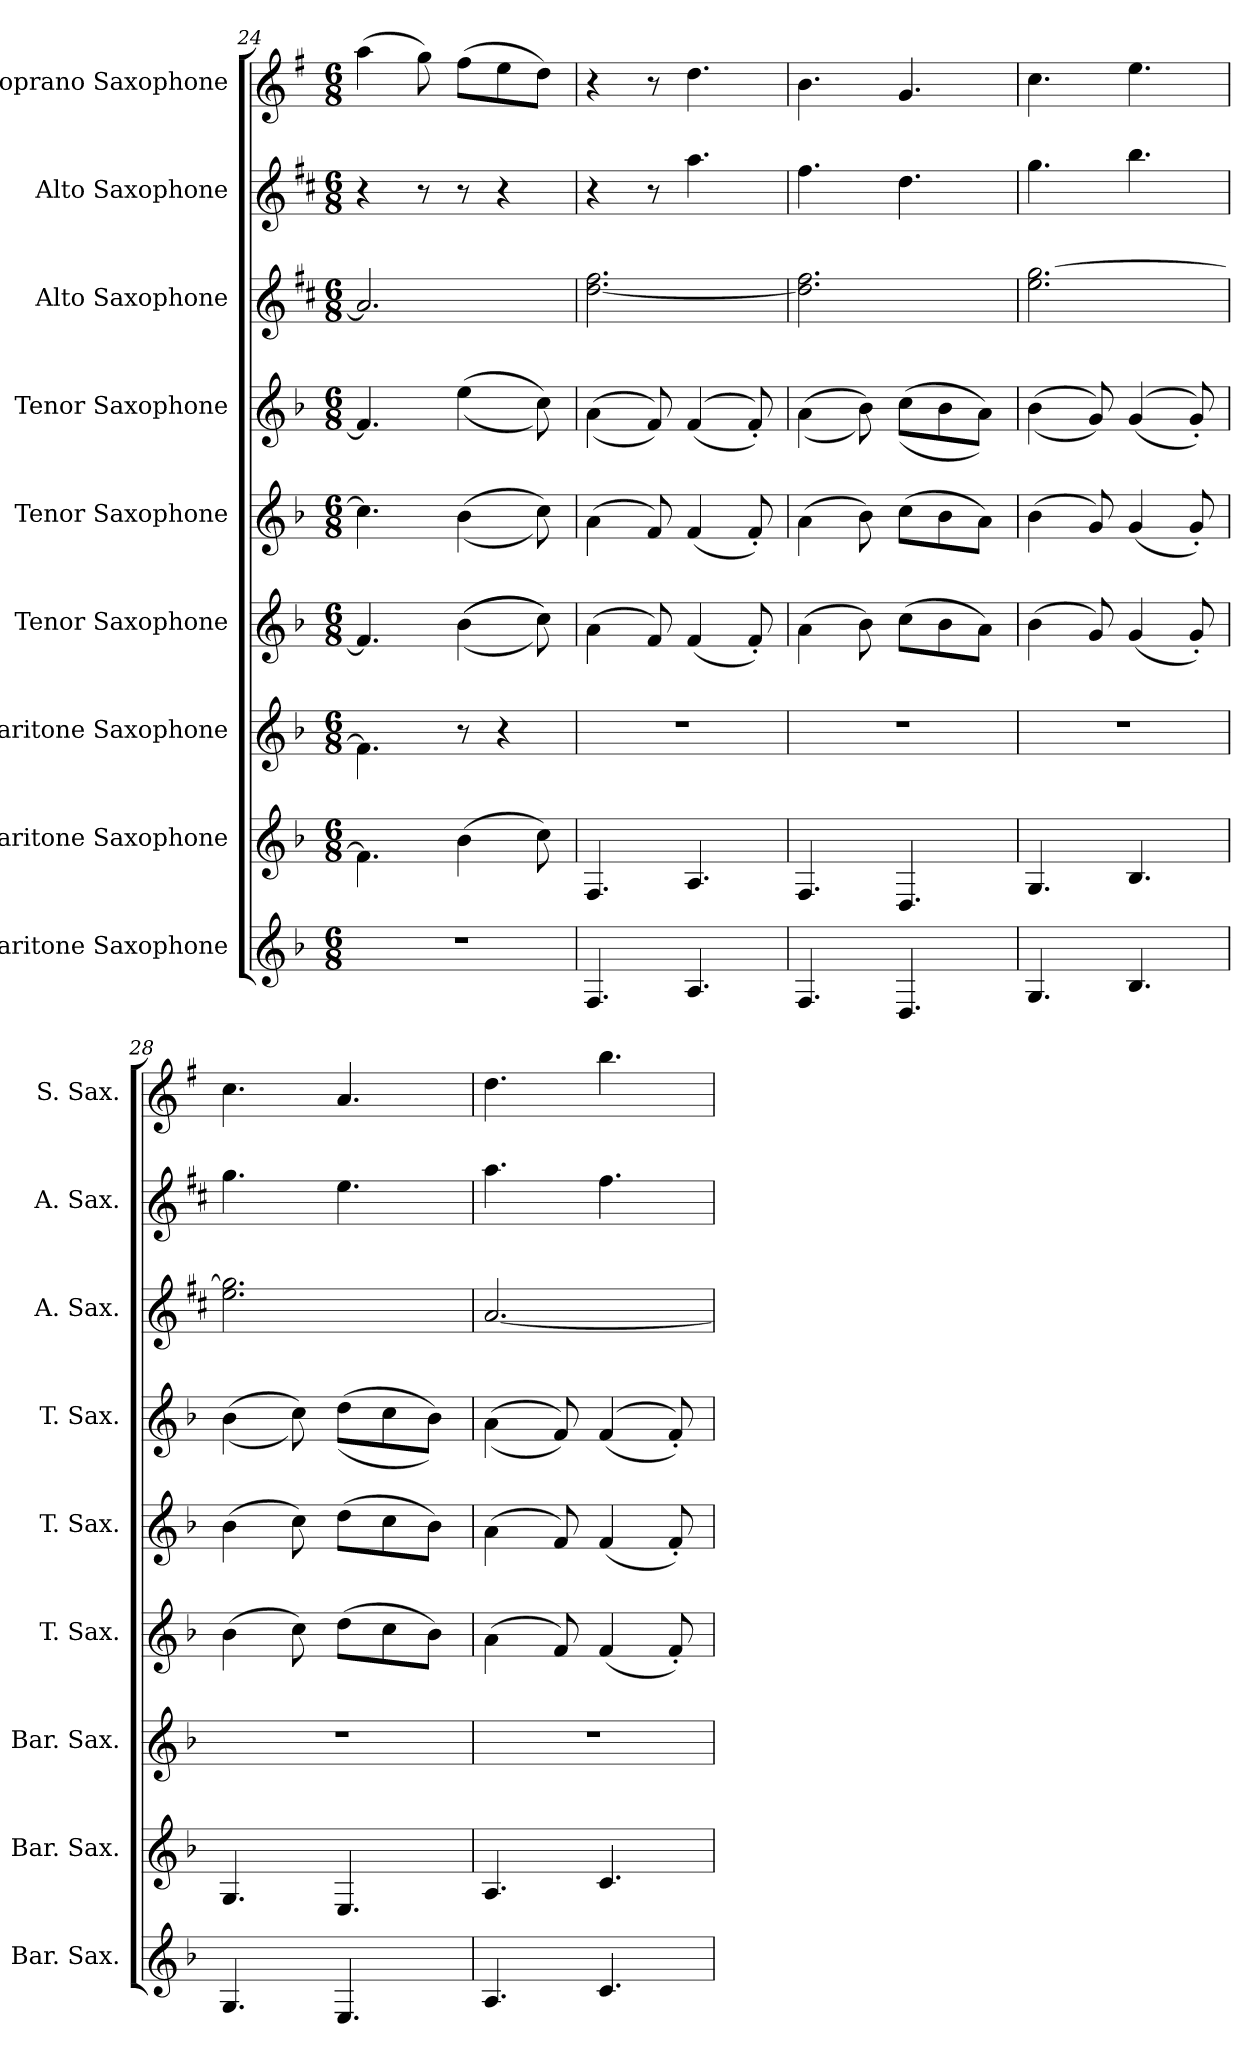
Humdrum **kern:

**kern	**kern	**kern	**kern	**kern	**kern	**kern	**kern	**kern
*part9	*part8	*part7	*part6	*part5	*part4	*part3	*part2	*part1
*staff9	*staff8	*staff7	*staff6	*staff5	*staff4	*staff3	*staff2	*staff1
*I"Baritone Saxophone	*I"Baritone Saxophone	*I"Baritone Saxophone	*I"Tenor Saxophone	*I"Tenor Saxophone	*I"Tenor Saxophone	*I"Alto Saxophone	*I"Alto Saxophone	*I"Soprano Saxophone
*I'Bar. Sax.	*I'Bar. Sax.	*I'Bar. Sax.	*I'T. Sax.	*I'T. Sax.	*I'T. Sax.	*I'A. Sax.	*I'A. Sax.	*I'S. Sax.
!!LO:PB:g=z
*clefG2	*clefG2	*clefG2	*clefG2	*clefG2	*clefG2	*clefG2	*clefG2	*clefG2
*ITrd12c21	*ITrd12c21	*ITrd12c21	*ITrd8c14	*ITrd8c14	*ITrd8c14	*ITrd5c9	*ITrd5c9	*ITrd1c2
*k[b-]	*k[b-]	*k[b-]	*k[b-]	*k[b-]	*k[b-]	*k[b-]	*k[b-]	*k[b-]
*M6/8	*M6/8	*M6/8	*M6/8	*M6/8	*M6/8	*M6/8	*M6/8	*M6/8
=24	=24	=24	=24	=24	=24	=24	=24	=24
2.r	4.F\]	4.F\]	4.F/]	4.c\]	4.F/]	2.c/]	4r	(4gg\
.	.	.	.	.	.	.	8r	8ff\)
.	(4B-\	8r	(((4B-\	((4B-\	((4e\	.	8r	(8ee\L
.	.	4r	.	.	.	.	4r	8dd\
.	8c\)	.	8c\)))	8c\))	8c\))	.	.	8cc\J)
=25	=25	=25	=25	=25	=25	=25	=25	=25
4.FF/	4.FF/	2.r	(4A\	(4A\	((4A\	[2.f\ 2.a\	4r	4r
.	.	.	8F/)	8F/)	8F/))	.	8r	8r
4.AA/	4.AA/	.	(4F/	(4F/	((4F/	.	4.cc\	4.cc\
.	.	.	8F'/)	8F'/)	8F'/))	.	.	.
=26	=26	=26	=26	=26	=26	=26	=26	=26
4.FF/	4.FF/	2.r	(4A\	(4A\	((4A\	2.f\] 2.a\	4.a\	4.a\
.	.	.	8B-\)	8B-\)	8B-\))	.	.	.
4.DD/	4.DD/	.	(8c\L	(8c\L	((8c\L	.	4.f\	4.f/
.	.	.	8B-\	8B-\	8B-\	.	.	.
.	.	.	8A\J)	8A\J)	8A\J))	.	.	.
=27	=27	=27	=27	=27	=27	=27	=27	=27
4.GG/	4.GG/	2.r	(4B-\	(4B-\	((4B-\	2.g\ [2.b-\	4.b-\	4.b-\
.	.	.	8G/)	8G/)	8G/))	.	.	.
4.BB-/	4.BB-/	.	(4G/	(4G/	((4G/	.	4.dd\	4.dd\
.	.	.	8G'/)	8G'/)	8G'/))	.	.	.
=28	=28	=28	=28	=28	=28	=28	=28	=28
4.GG/	4.GG/	2.r	(4B-\	(4B-\	((4B-\	2.g\ 2.b-\]	4.b-\	4.b-\
.	.	.	8c\)	8c\)	8c\))	.	.	.
4.EE/	4.EE/	.	(8d\L	(8d\L	((8d\L	.	4.g\	4.g/
.	.	.	8c\	8c\	8c\	.	.	.
.	.	.	8B-\J)	8B-\J)	8B-\J))	.	.	.
=29	=29	=29	=29	=29	=29	=29	=29	=29
4.AA/	4.AA/	2.r	(4A\	(4A\	((4A\	[2.c/	4.cc\	4.cc\
.	.	.	8F/)	8F/)	8F/))	.	.	.
4.C/	4.C/	.	(4F/	(4F/	((4F/	.	4.a\	4.aa\
.	.	.	8F'/)	8F'/)	8F'/))	.	.	.
=	=	=	=	=	=	=	=	=
*-	*-	*-	*-	*-	*-	*-	*-	*-
